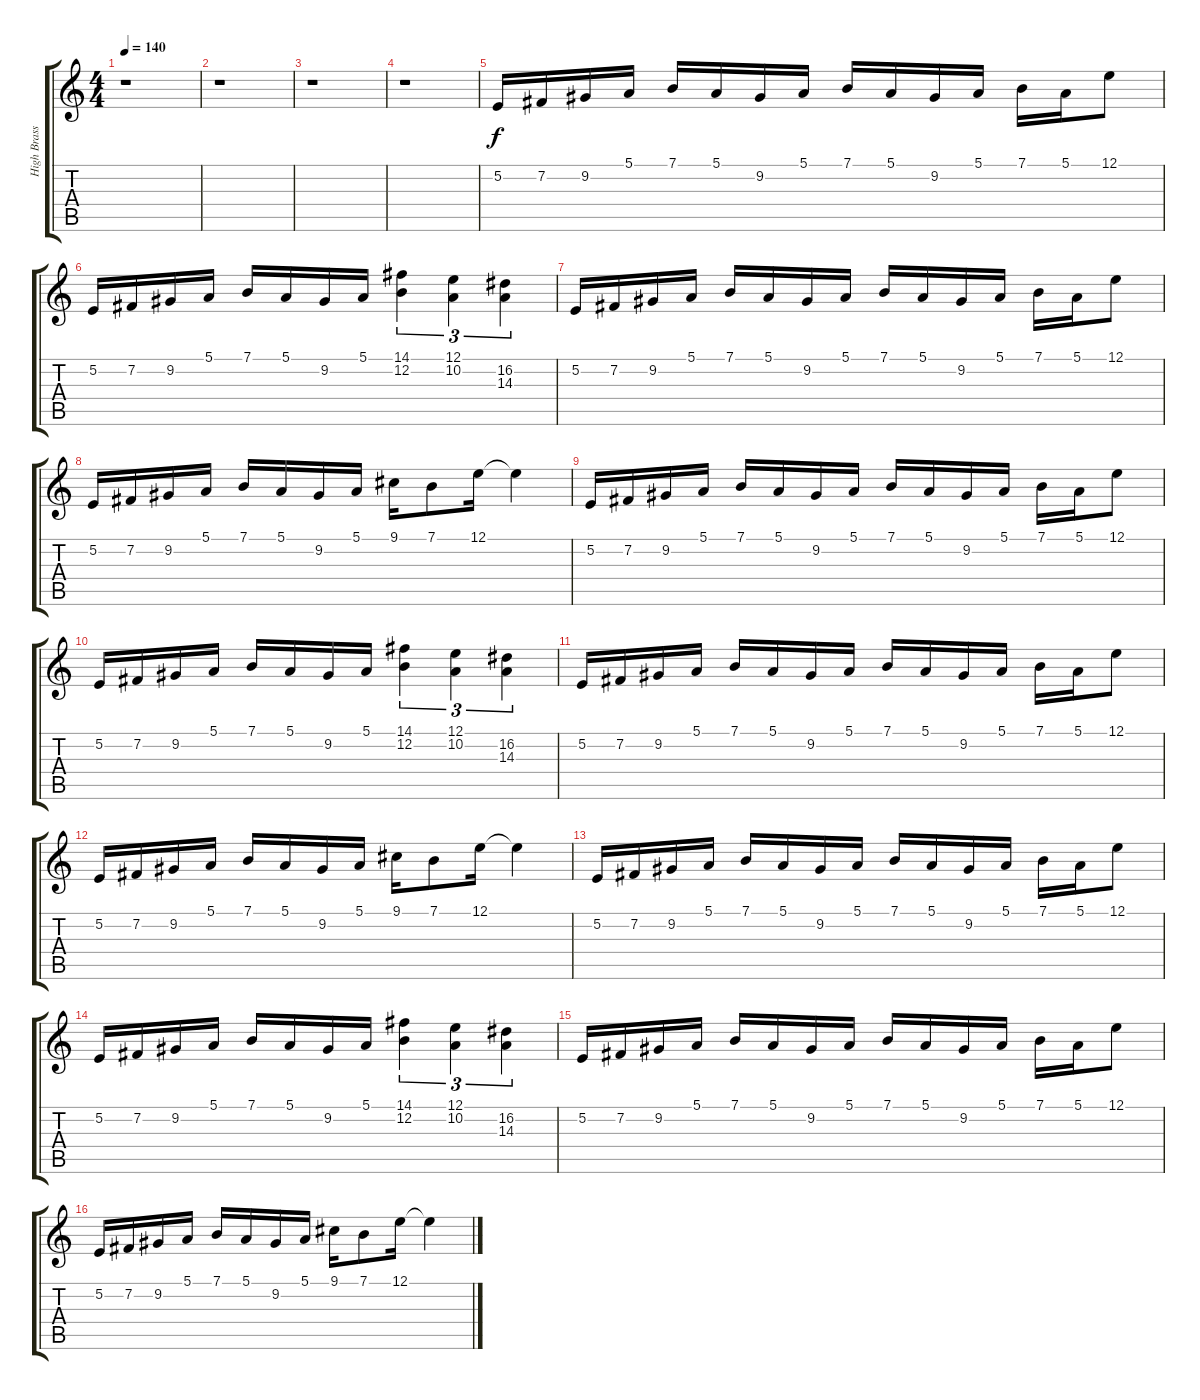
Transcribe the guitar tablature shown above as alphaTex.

\track ("High Brass" "High Brass") {instrument brasssection}
\staff {score tabs}
\tuning (E4 B3 G3 D3 A2 E2) {hide}
\ts (4 4)
\tempo 140
\clef g2
\ks c
r.1{dy f} |
r.1 |
r.1 |
r.1 |
5.2.16 7.2.16 9.2.16 5.1.16 7.1.16 5.1.16 9.2.16 5.1.16 7.1.16 5.1.16 9.2.16 5.1.16 7.1.16 5.1.16 12.1.8 |
5.2.16 7.2.16 9.2.16 5.1.16 7.1.16 5.1.16 9.2.16 5.1.16 (14.1 12.2).4{tu (3 2)} (12.1 10.2).4{tu (3 2)} (16.2 14.3).4{tu (3 2)} |
5.2.16 7.2.16 9.2.16 5.1.16 7.1.16 5.1.16 9.2.16 5.1.16 7.1.16 5.1.16 9.2.16 5.1.16 7.1.16 5.1.16 12.1.8 |
5.2.16 7.2.16 9.2.16 5.1.16 7.1.16 5.1.16 9.2.16 5.1.16 9.1.16 7.1.8 12.1.16 12.1{t}.4 |
5.2.16 7.2.16 9.2.16 5.1.16 7.1.16 5.1.16 9.2.16 5.1.16 7.1.16 5.1.16 9.2.16 5.1.16 7.1.16 5.1.16 12.1.8 |
5.2.16 7.2.16 9.2.16 5.1.16 7.1.16 5.1.16 9.2.16 5.1.16 (14.1 12.2).4{tu (3 2)} (12.1 10.2).4{tu (3 2)} (16.2 14.3).4{tu (3 2)} |
5.2.16 7.2.16 9.2.16 5.1.16 7.1.16 5.1.16 9.2.16 5.1.16 7.1.16 5.1.16 9.2.16 5.1.16 7.1.16 5.1.16 12.1.8 |
5.2.16 7.2.16 9.2.16 5.1.16 7.1.16 5.1.16 9.2.16 5.1.16 9.1.16 7.1.8 12.1.16 12.1{t}.4 |
5.2.16 7.2.16 9.2.16 5.1.16 7.1.16 5.1.16 9.2.16 5.1.16 7.1.16 5.1.16 9.2.16 5.1.16 7.1.16 5.1.16 12.1.8 |
5.2.16 7.2.16 9.2.16 5.1.16 7.1.16 5.1.16 9.2.16 5.1.16 (14.1 12.2).4{tu (3 2)} (12.1 10.2).4{tu (3 2)} (16.2 14.3).4{tu (3 2)} |
5.2.16 7.2.16 9.2.16 5.1.16 7.1.16 5.1.16 9.2.16 5.1.16 7.1.16 5.1.16 9.2.16 5.1.16 7.1.16 5.1.16 12.1.8 |
5.2.16 7.2.16 9.2.16 5.1.16 7.1.16 5.1.16 9.2.16 5.1.16 9.1.16 7.1.8 12.1.16 12.1{t}.4
